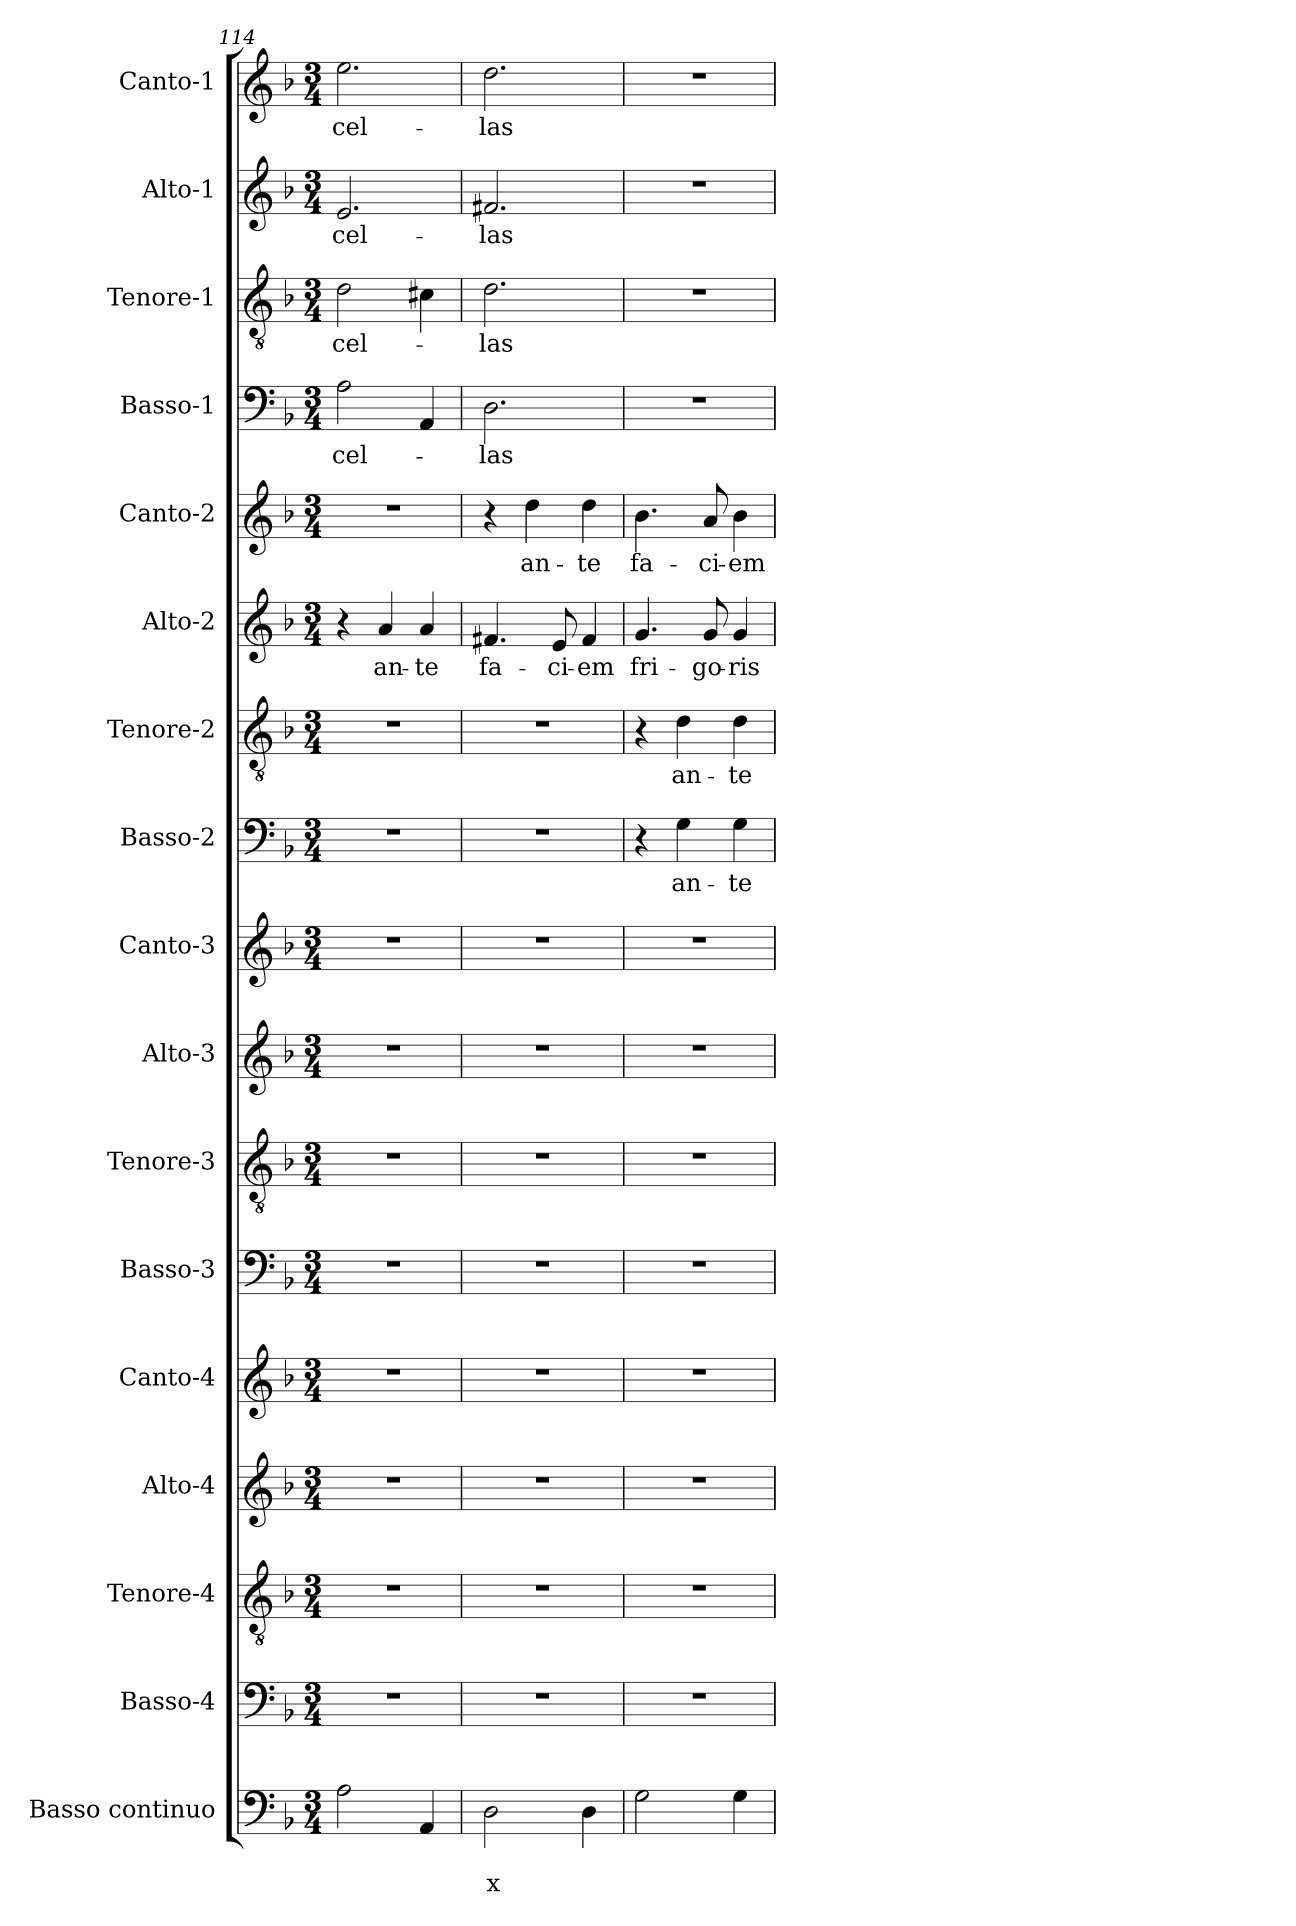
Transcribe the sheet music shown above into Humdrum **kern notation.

**kern	**text	**text	**kern	**kern	**kern	**kern	**kern	**kern	**kern	**kern	**kern	**text	**kern	**text	**kern	**text	**kern	**text	**kern	**text	**kern	**text	**kern	**text	**kern	**text
*part17	*part17	*part17	*part16	*part15	*part14	*part13	*part12	*part11	*part10	*part9	*part8	*part8	*part7	*part7	*part6	*part6	*part5	*part5	*part4	*part4	*part3	*part3	*part2	*part2	*part1	*part1
*staff17	*staff17	*staff17	*staff16	*staff15	*staff14	*staff13	*staff12	*staff11	*staff10	*staff9	*staff8	*staff8	*staff7	*staff7	*staff6	*staff6	*staff5	*staff5	*staff4	*staff4	*staff3	*staff3	*staff2	*staff2	*staff1	*staff1
*I"Basso continuo	*	*	*I"Basso-4	*I"Tenore-4	*I"Alto-4	*I"Canto-4	*I"Basso-3	*I"Tenore-3	*I"Alto-3	*I"Canto-3	*I"Basso-2	*	*I"Tenore-2	*	*I"Alto-2	*	*I"Canto-2	*	*I"Basso-1	*	*I"Tenore-1	*	*I"Alto-1	*	*I"Canto-1	*
*I'BC	*	*	*I'B4	*I'T4	*I'A4	*I'C4	*I'B3	*I'T3	*I'A3	*I'C3	*I'B2	*	*I'T2	*	*I'A2	*	*I'C2	*	*I'B1	*	*I'T1	*	*I'A1	*	*I'C1	*
*clefF4	*	*	*clefF4	*clefGv2	*clefG2	*clefG2	*clefF4	*clefGv2	*clefG2	*clefG2	*clefF4	*	*clefGv2	*	*clefG2	*	*clefG2	*	*clefF4	*	*clefGv2	*	*clefG2	*	*clefG2	*
*k[b-]	*	*	*k[b-]	*k[b-]	*k[b-]	*k[b-]	*k[b-]	*k[b-]	*k[b-]	*k[b-]	*k[b-]	*	*k[b-]	*	*k[b-]	*	*k[b-]	*	*k[b-]	*	*k[b-]	*	*k[b-]	*	*k[b-]	*
*F:	*	*	*F:	*F:	*F:	*F:	*F:	*F:	*F:	*F:	*F:	*	*F:	*	*F:	*	*F:	*	*F:	*	*F:	*	*F:	*	*F:	*
*M3/4	*	*	*M3/4	*M3/4	*M3/4	*M3/4	*M3/4	*M3/4	*M3/4	*M3/4	*M3/4	*	*M3/4	*	*M3/4	*	*M3/4	*	*M3/4	*	*M3/4	*	*M3/4	*	*M3/4	*
=114	=114	=114	=114	=114	=114	=114	=114	=114	=114	=114	=114	=114	=114	=114	=114	=114	=114	=114	=114	=114	=114	=114	=114	=114	=114	=114
!	!	!	!	!	!	!	!	!	!	!	!	!	!	!	!	!	!	!	!	!LO:LY:b	!	!	!	!	!	!
!	!	!	!	!	!	!	!	!	!	!	!	!	!	!	!	!	!	!	!	!	!	!LO:LY:b	!	!	!	!
!	!	!	!	!	!	!	!	!	!	!	!	!	!	!	!	!	!	!	!	!	!	!	!	!LO:LY:b	!	!
!	!	!	!	!	!	!	!	!	!	!	!	!	!	!	!	!	!	!	!	!	!	!	!	!	!	!LO:LY:b
2A\	.	.	2.r	2.r	2.r	2.r	2.r	2.r	2.r	2.r	2.r	.	2.r	.	4r	.	2.r	.	2A\	-cel-	2d\	-cel-	2.e/	-cel-	2.ee\	-cel-
!	!	!	!	!	!	!	!	!	!	!	!	!	!	!	!	!LO:LY:b	!	!	!	!	!	!	!	!	!	!
.	.	.	.	.	.	.	.	.	.	.	.	.	.	.	4a/	an-	.	.	.	.	.	.	.	.	.	.
!	!	!	!	!	!	!	!	!	!	!	!	!	!	!	!	!LO:LY:b	!	!	!	!	!	!	!	!	!	!
4AA/	.	.	.	.	.	.	.	.	.	.	.	.	.	.	4a/	-te	.	.	4AA/	.	4c#X\	.	.	.	.	.
!!LO:PB:g=z
=115	=115	=115	=115	=115	=115	=115	=115	=115	=115	=115	=115	=115	=115	=115	=115	=115	=115	=115	=115	=115	=115	=115	=115	=115	=115	=115
!	!	!LO:LY:b	!	!	!	!	!	!	!	!	!	!	!	!	!	!	!	!	!	!	!	!	!	!	!	!
!	!	!	!	!	!	!	!	!	!	!	!	!	!	!	!	!LO:LY:b	!	!	!	!	!	!	!	!	!	!
!	!	!	!	!	!	!	!	!	!	!	!	!	!	!	!	!	!	!	!	!LO:LY:b	!	!	!	!	!	!
!	!	!	!	!	!	!	!	!	!	!	!	!	!	!	!	!	!	!	!	!	!	!LO:LY:b	!	!	!	!
!	!	!	!	!	!	!	!	!	!	!	!	!	!	!	!	!	!	!	!	!	!	!	!	!LO:LY:b	!	!
!	!	!	!	!	!	!	!	!	!	!	!	!	!	!	!	!	!	!	!	!	!	!	!	!	!	!LO:LY:b
2D\	.	x	2.r	2.r	2.r	2.r	2.r	2.r	2.r	2.r	2.r	.	2.r	.	4.f#X/	fa-	4r	.	2.D\	-las	2.d\	-las	2.f#X/	-las	2.dd\	-las
!	!	!	!	!	!	!	!	!	!	!	!	!	!	!	!	!	!	!LO:LY:b	!	!	!	!	!	!	!	!
.	.	.	.	.	.	.	.	.	.	.	.	.	.	.	.	.	4dd\	an-	.	.	.	.	.	.	.	.
!	!	!	!	!	!	!	!	!	!	!	!	!	!	!	!	!LO:LY:b	!	!	!	!	!	!	!	!	!	!
.	.	.	.	.	.	.	.	.	.	.	.	.	.	.	8e/	-ci-	.	.	.	.	.	.	.	.	.	.
!	!	!	!	!	!	!	!	!	!	!	!	!	!	!	!	!LO:LY:b	!	!	!	!	!	!	!	!	!	!
!	!	!	!	!	!	!	!	!	!	!	!	!	!	!	!	!	!	!LO:LY:b	!	!	!	!	!	!	!	!
4D\	.	.	.	.	.	.	.	.	.	.	.	.	.	.	4f#/	-em	4dd\	-te	.	.	.	.	.	.	.	.
=116	=116	=116	=116	=116	=116	=116	=116	=116	=116	=116	=116	=116	=116	=116	=116	=116	=116	=116	=116	=116	=116	=116	=116	=116	=116	=116
!	!	!	!	!	!	!	!	!	!	!	!	!	!	!	!	!LO:LY:b	!	!	!	!	!	!	!	!	!	!
!	!	!	!	!	!	!	!	!	!	!	!	!	!	!	!	!	!	!LO:LY:b	!	!	!	!	!	!	!	!
2G\	.	.	2.r	2.r	2.r	2.r	2.r	2.r	2.r	2.r	4r	.	4r	.	4.g/	fri-	4.b-\	fa-	2.r	.	2.r	.	2.r	.	2.r	.
!	!	!	!	!	!	!	!	!	!	!	!	!LO:LY:b	!	!	!	!	!	!	!	!	!	!	!	!	!	!
!	!	!	!	!	!	!	!	!	!	!	!	!	!	!LO:LY:b	!	!	!	!	!	!	!	!	!	!	!	!
.	.	.	.	.	.	.	.	.	.	.	4G\	an-	4d\	an-	.	.	.	.	.	.	.	.	.	.	.	.
!	!	!	!	!	!	!	!	!	!	!	!	!	!	!	!	!LO:LY:b	!	!	!	!	!	!	!	!	!	!
!	!	!	!	!	!	!	!	!	!	!	!	!	!	!	!	!	!	!LO:LY:b	!	!	!	!	!	!	!	!
.	.	.	.	.	.	.	.	.	.	.	.	.	.	.	8g/	-go-	8a/	-ci-	.	.	.	.	.	.	.	.
!	!	!	!	!	!	!	!	!	!	!	!	!LO:LY:b	!	!	!	!	!	!	!	!	!	!	!	!	!	!
!	!	!	!	!	!	!	!	!	!	!	!	!	!	!LO:LY:b	!	!	!	!	!	!	!	!	!	!	!	!
!	!	!	!	!	!	!	!	!	!	!	!	!	!	!	!	!LO:LY:b	!	!	!	!	!	!	!	!	!	!
!	!	!	!	!	!	!	!	!	!	!	!	!	!	!	!	!	!	!LO:LY:b	!	!	!	!	!	!	!	!
4G\	.	.	.	.	.	.	.	.	.	.	4G\	-te	4d\	-te	4g/	-ris	4b-\	-em	.	.	.	.	.	.	.	.
=	=	=	=	=	=	=	=	=	=	=	=	=	=	=	=	=	=	=	=	=	=	=	=	=	=	=
*-	*-	*-	*-	*-	*-	*-	*-	*-	*-	*-	*-	*-	*-	*-	*-	*-	*-	*-	*-	*-	*-	*-	*-	*-	*-	*-
